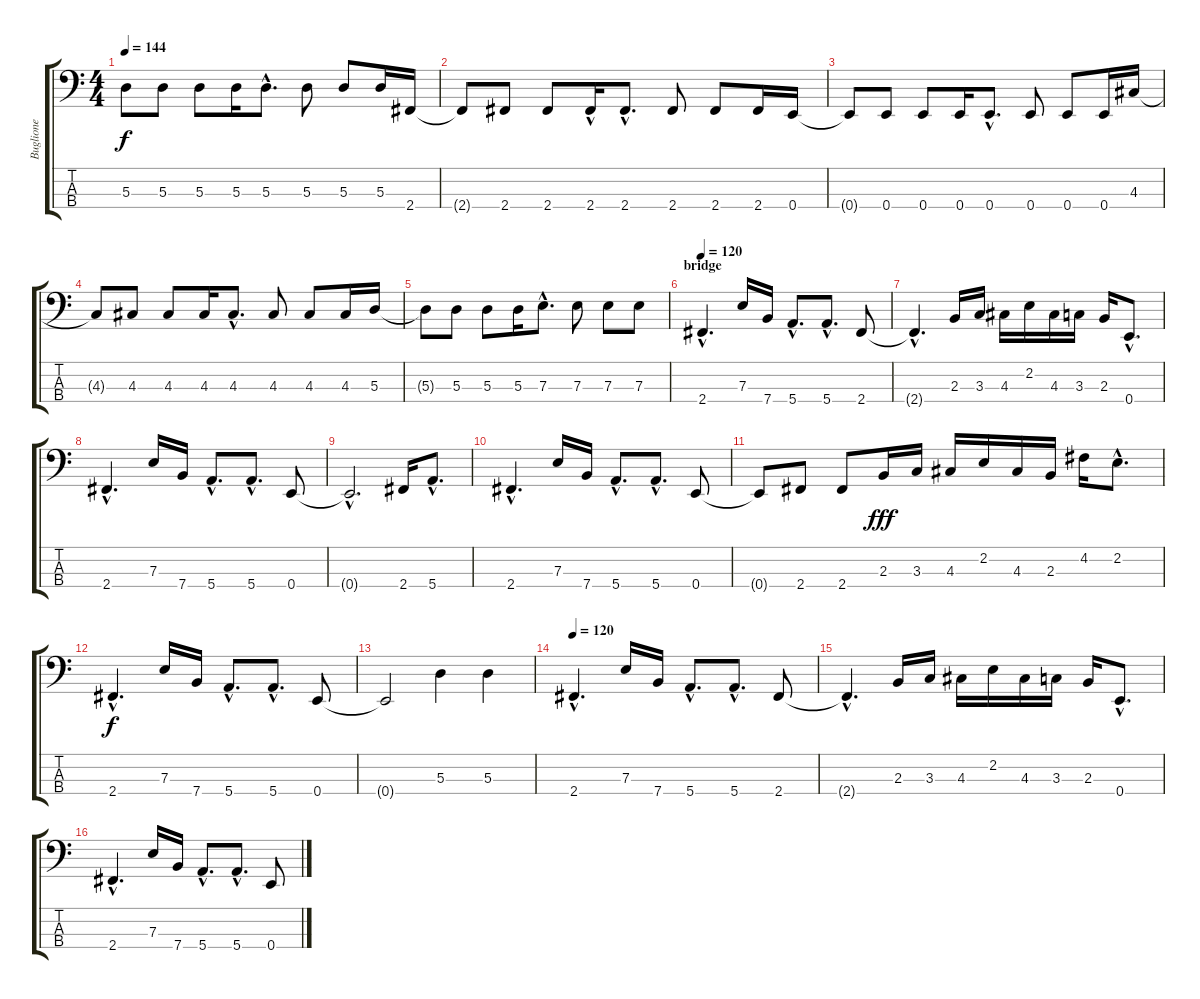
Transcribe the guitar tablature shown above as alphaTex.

\track ("Buglione" "Buglione") {instrument electricbassfinger}
\staff {score tabs}
\tuning (G2 D2 A1 E1) {hide}
\ts (4 4)
\tempo 144
\clef f4
\ks c
5.3{t}.8{dy f} 5.3.8 5.3.8 5.3.16 5.3{hac}.8{d} 5.3.8 5.3.8 5.3.16 2.4.16 |
2.4{t}.8 2.4.8 2.4.8 2.4{hac}.16 2.4{hac}.8{d} 2.4.8 2.4.8 2.4.16 0.4.16 |
0.4{t}.8 0.4.8 0.4.8 0.4.16 0.4{hac}.8{d} 0.4.8 0.4.8 0.4.16 4.3.16 |
4.3{t}.8 4.3.8 4.3.8 4.3.16 4.3{hac}.8{d} 4.3.8 4.3.8 4.3.16 5.3.16 |
5.3{t}.8 5.3.8 5.3.8 5.3.16 7.3{hac}.8{d} 7.3.8 7.3.8 7.3.8 |
\section ("" "bridge")
\tempo 120
2.4{hac}.4{d} 7.3.16 7.4.16 5.4{hac}.8{d} 5.4{hac}.8{d} 2.4.8 |
2.4{hac t}.4{d} 2.3.16 3.3.16 4.3.16 2.2.16 4.3.16 3.3.16 2.3.16 0.4{hac}.8{d} |
2.4{hac}.4{d} 7.3.16 7.4.16 5.4{hac}.8{d} 5.4{hac}.8{d} 0.4.8 |
0.4{hac t}.2{d} 2.4.16 5.4{hac}.8{d} |
2.4{hac}.4{d} 7.3.16 7.4.16 5.4{hac}.8{d} 5.4{hac}.8{d} 0.4.8 |
0.4{t}.8 2.4.8 2.4.8 2.3.16{dy fff} 3.3.16 4.3.16 2.2.16 4.3.16 2.3.16 4.2.16 2.2{hac}.8{d} |
2.4{hac}.4{d dy f} 7.3.16 7.4.16 5.4{hac}.8{d} 5.4{hac}.8{d} 0.4.8 |
0.4{t}.2 5.3.4 5.3.4 |
\tempo 120
2.4{hac}.4{d} 7.3.16 7.4.16 5.4{hac}.8{d} 5.4{hac}.8{d} 2.4.8 |
2.4{hac t}.4{d} 2.3.16 3.3.16 4.3.16 2.2.16 4.3.16 3.3.16 2.3.16 0.4{hac}.8{d} |
2.4{hac}.4{d} 7.3.16 7.4.16 5.4{hac}.8{d} 5.4{hac}.8{d} 0.4.8
